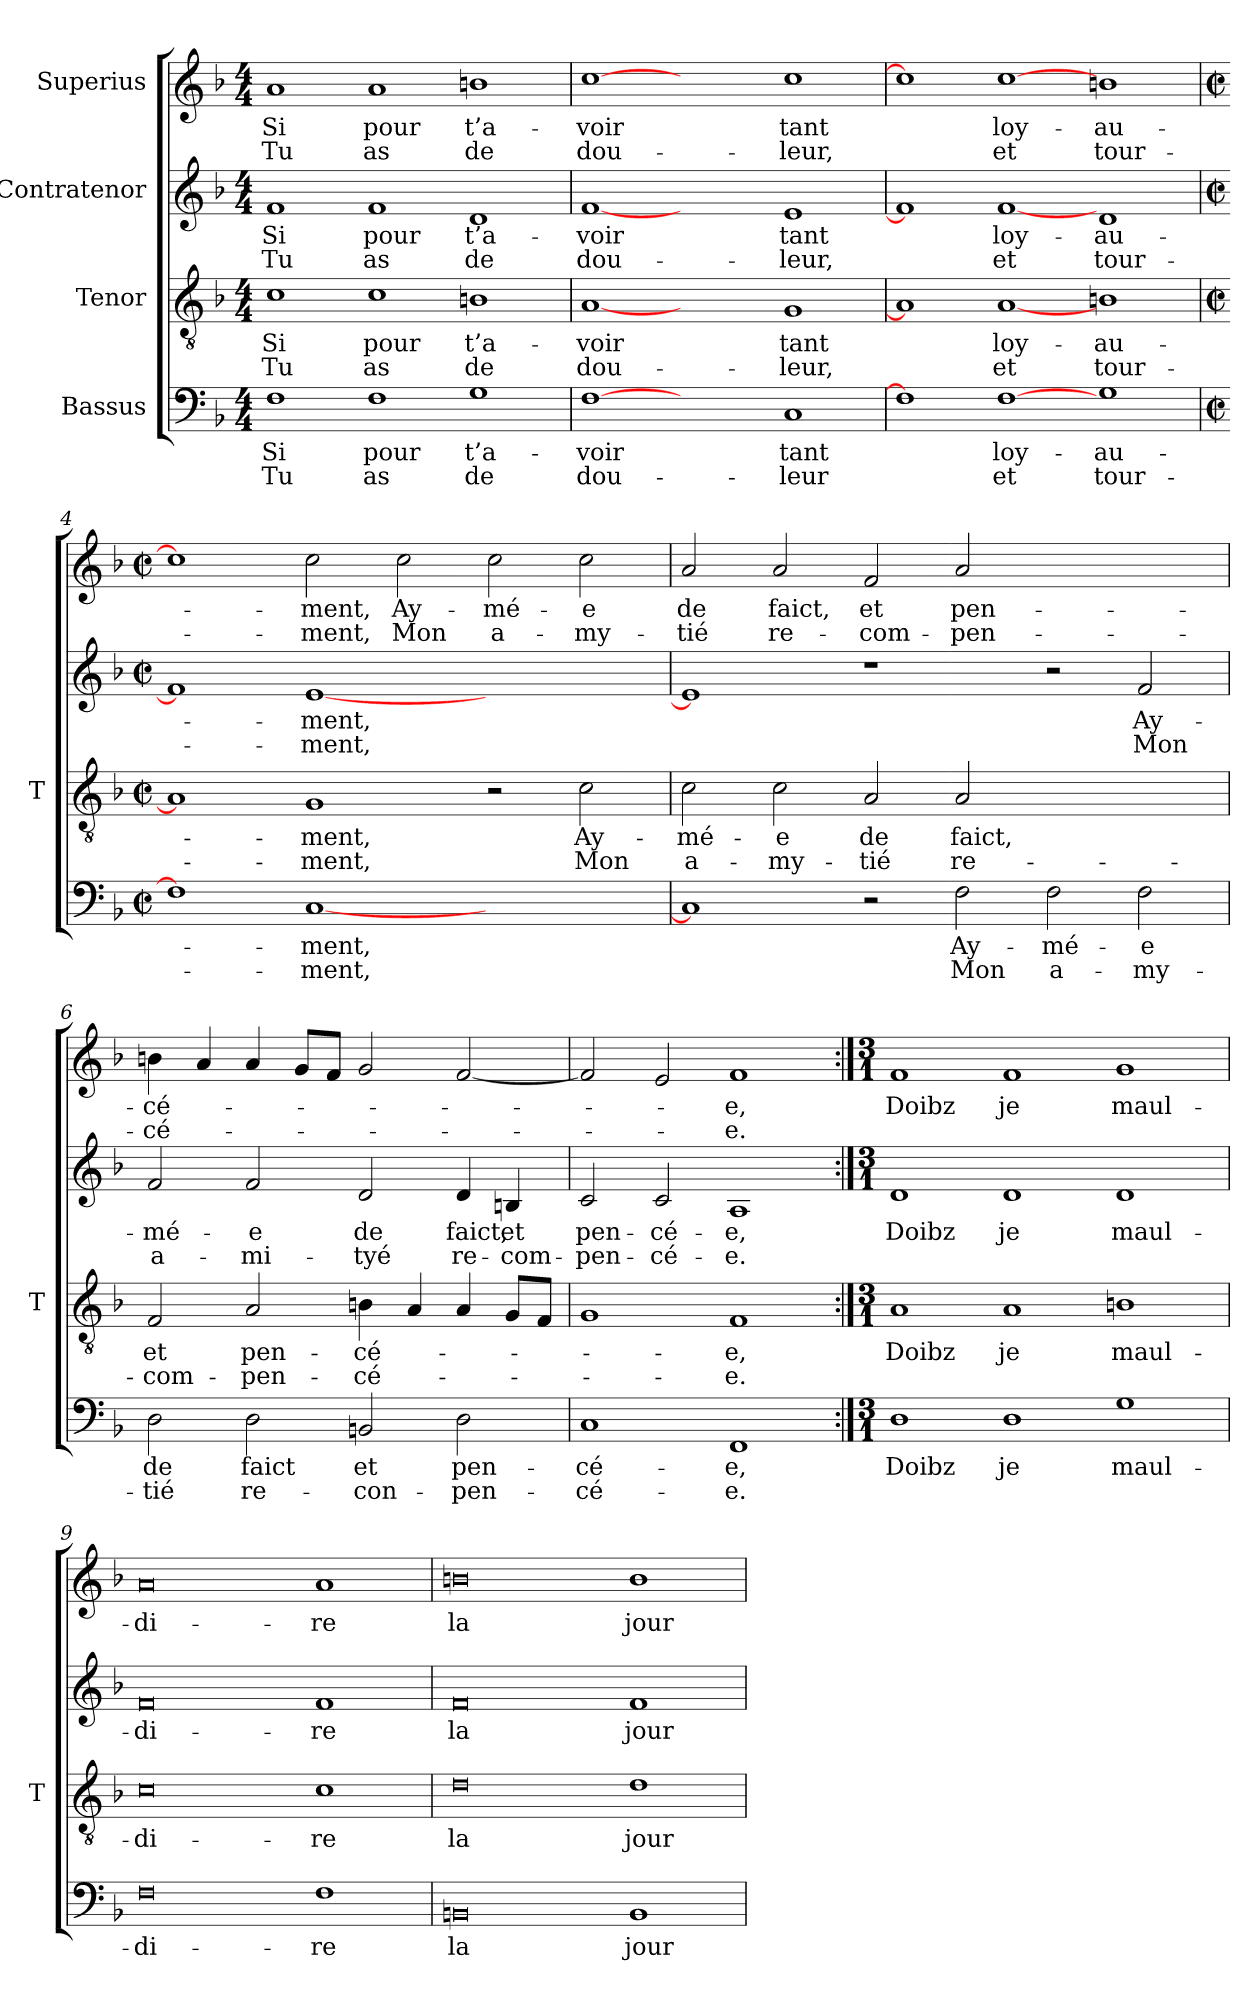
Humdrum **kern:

**kern	**text	**text	**kern	**text	**text	**kern	**text	**text	**kern	**text	**text
*part4	*part4	*part4	*part3	*part3	*part3	*part2	*part2	*part2	*part1	*part1	*part1
*staff4	*staff4	*staff4	*staff3	*staff3	*staff3	*staff2	*staff2	*staff2	*staff1	*staff1	*staff1
*I"Bassus	*	*	*I"Tenor	*	*	*I"Contratenor	*	*	*I"Superius	*	*
*	*	*	*I'T	*	*	*	*	*	*	*	*
*clefF4	*	*	*clefGv2	*	*	*clefG2	*	*	*clefG2	*	*
*k[b-]	*	*	*k[b-]	*	*	*k[b-]	*	*	*k[b-]	*	*
*F:	*	*	*F:	*	*	*F:	*	*	*F:	*	*
*M4/4	*	*	*M4/4	*	*	*M4/4	*	*	*M4/4	*	*
=1	=1	=1	=1	=1	=1	=1	=1	=1	=1	=1	=1
1F	-Si	-Tu	1c	-Si	-Tu	1f	-Si	-Tu	1a	-Si	-Tu
1F	-pour	-as	1c	-pour	-as	1f	-pour	-as	1a	-pour	-as
1G	t’a-	-de	1Bn	t’a-	-de	1d	t’a-	-de	1bn	t’a-	-de
=2	=2	=2	=2	=2	=2	=2	=2	=2	=2	=2	=2
[1F	-voir	dou-	[1A	-voir	dou-	[1f	-voir	dou-	[1cc	-voir	dou-
1ryy	.	.	1ryy	.	.	1ryy	.	.	1ryy	.	.
1C	-tant	-leur	1G	-tant	-leur,	1e	-tant	-leur,	1cc	-tant	-leur,
=3	=3	=3	=3	=3	=3	=3	=3	=3	=3	=3	=3
1F]	.	.	1A]	.	.	1f]	.	.	1cc]	.	.
[1F	loy-	-et	[1A	loy-	-et	[1f	loy-	-et	[1cc	loy-	-et
1G	au-	tour-	1Bn	au-	tour-	1d	au-	tour-	1bn	au-	tour-
=4	=4	=4	=4	=4	=4	=4	=4	=4	=4	=4	=4
*M2/2	*	*	*M2/2	*	*	*M2/2	*	*	*M2/2	*	*
*met(c|)	*	*	*met(c|)	*	*	*met(c|)	*	*	*met(c|)	*	*
1F]	.	.	1A]	.	.	1f]	.	.	1cc]	.	.
[1C	-ment,	-ment,	1G	-ment,	-ment,	[1e	-ment,	-ment,	2cc	-ment,	-ment,
.	.	.	.	.	.	.	.	.	2cc	Ay-	-Mon
1ryy	.	.	2r	.	.	1ryy	.	.	2cc	mé-	a-
.	.	.	2c	Ay-	-Mon	.	.	.	2cc	-e	my-
!!LO:LB:g=z
=5	=5	=5	=5	=5	=5	=5	=5	=5	=5	=5	=5
1C]	.	.	2c	mé-	a-	1e]	.	.	2a	-de	-tié
.	.	.	2c	-e	my-	.	.	.	2a	-faict,	re-
2r	.	.	2A	-de	-tié	1r	.	.	2f	-et	com-
2F	Ay-	-Mon	2A	-faict,	re-	.	.	.	2a	pen-	pen-
2F	mé-	a-	1ryy	.	.	2r	.	.	1ryy	.	.
2F	-e	my-	.	.	.	2f	Ay-	-Mon	.	.	.
=6	=6	=6	=6	=6	=6	=6	=6	=6	=6	=6	=6
2D	-de	-tié	2F	-et	com-	2f	mé-	a-	4bn	cé-	cé-
.	.	.	.	.	.	.	.	.	4a	.	.
2D	-faict	re-	2A	pen-	pen-	2f	-e	mi-	4a	.	.
.	.	.	.	.	.	.	.	.	8gL	.	.
.	.	.	.	.	.	.	.	.	8fJ	.	.
2BBn	-et	con-	4Bn	cé-	cé-	2d	-de	-tyé	2g	.	.
.	.	.	4A	.	.	.	.	.	.	.	.
2D	pen-	pen-	4A	.	.	4d	-faict,	re-	[2f	.	.
.	.	.	8GL	.	.	4Bn	-et	com-	.	.	.
.	.	.	8FJ	.	.	.	.	.	.	.	.
=7	=7	=7	=7	=7	=7	=7	=7	=7	=7	=7	=7
1C	cé-	cé-	1G	.	.	2c	pen-	pen-	2f]	.	.
.	.	.	.	.	.	2c	cé-	cé-	2e	.	.
1FF	-e,	-e.	1F	-e,	-e.	1A	-e,	-e.	1f	-e,	-e.
=8:|!	=8:|!	=8:|!	=8:|!	=8:|!	=8:|!	=8:|!	=8:|!	=8:|!	=8:|!	=8:|!	=8:|!
*M3/1	*	*	*M3/1	*	*	*M3/1	*	*	*M3/1	*	*
1D	-Doibz	.	1A	-Doibz	.	1d	-Doibz	.	1f	-Doibz	.
1D	-je	.	1A	-je	.	1d	-je	.	1f	-je	.
1G	maul-	.	1Bn	maul-	.	1d	maul-	.	1g	maul-	.
!!LO:PB:g=z
=9	=9	=9	=9	=9	=9	=9	=9	=9	=9	=9	=9
0F	di-	.	0c	di-	.	0f	di-	.	0a	di-	.
1F	-re	.	1c	-re	.	1f	-re	.	1a	-re	.
=10	=10	=10	=10	=10	=10	=10	=10	=10	=10	=10	=10
0BBn	-la	.	0d	-la	.	0f	-la	.	0bn	-la	.
1BB	jour-	.	1d	jour-	.	1f	jour-	.	1b	jour-	.
=	=	=	=	=	=	=	=	=	=	=	=
*-	*-	*-	*-	*-	*-	*-	*-	*-	*-	*-	*-
